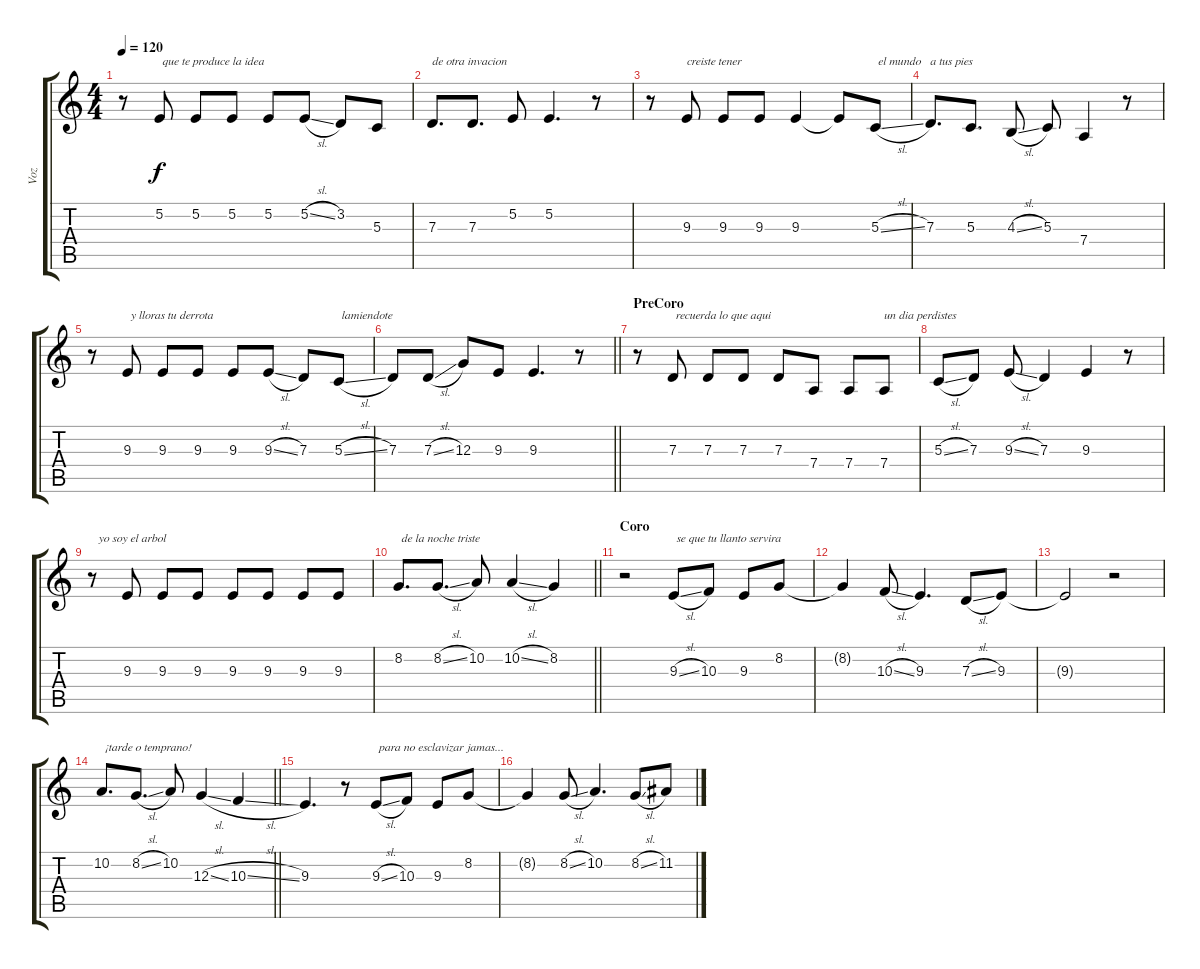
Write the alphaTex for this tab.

\track ("Voz" "Voz") {instrument lead2sawtooth}
\staff {score tabs}
\tuning (E4 B3 G3 D3 A2 E2) {hide}
\ts (4 4)
\tempo 120
\clef g2
\ks c
r.8{dy f} 5.2.8{txt " que te produce la idea"} 5.2.8 5.2.8 5.2.8 5.2{sl}.8 3.2.8 5.3.8 |
7.3.8{d txt "de otra invacion"} 7.3.8{d} 5.2.8 5.2.4{d} r.8 |
r.8 9.3.8{txt "creiste tener "} 9.3.8 9.3.8 9.3.4 9.3{t}.8 5.3{sl}.8{txt " el mundo   a tus pies"} |
7.3.8{d} 5.3.8{d} 4.3{sl}.8 5.3.8 7.4.4 r.8 |
r.8 9.3.8{txt " y lloras tu derrota"} 9.3.8 9.3.8 9.3.8 9.3{sl}.8 7.3.8 5.3{sl}.8{txt " lamiendote"} |
\barLineRight lightlight
7.3.8 7.3{sl}.8 12.3.8 9.3.8 9.3.4{d} r.8 |
\section ("" "PreCoro")
r.8 7.3.8{txt " recuerda lo que aqui"} 7.3.8 7.3.8 7.3.8 7.4.8 7.4.8 7.4.8{txt "un dia perdistes"} |
5.3{sl}.8 7.3.8 9.3{sl}.8 7.3.4 9.3.4 r.8 |
r.8{txt "  yo soy el arbol"} 9.3.8 9.3.8 9.3.8 9.3.8 9.3.8 9.3.8 9.3.8 |
\barLineRight lightlight
8.2.8{d txt " de la noche triste"} 8.2{sl}.8{d} 10.2.8 10.2{sl}.4 8.2.4 |
\section ("" "Coro")
r.2 9.3{sl}.8{txt " se que tu llanto servira"} 10.3.8 9.3.8 8.2.8 |
8.2{t}.4 10.3{sl}.8 9.3.4{d} 7.3{sl}.8 9.3.8 |
9.3{t}.2 r.2 |
\barLineRight lightlight
10.2.8{d txt " ¡tarde o temprano!"} 8.2{sl}.8{d} 10.2.8 12.3{sl}.4 10.3{sl}.4 |
9.3.4{d} r.8 9.3{sl}.8{txt " para no esclavizar jamas..."} 10.3.8 9.3.8 8.2.8 |
8.2{t}.4 8.2{sl}.8 10.2.4{d} 8.2{sl}.8 11.2.8
